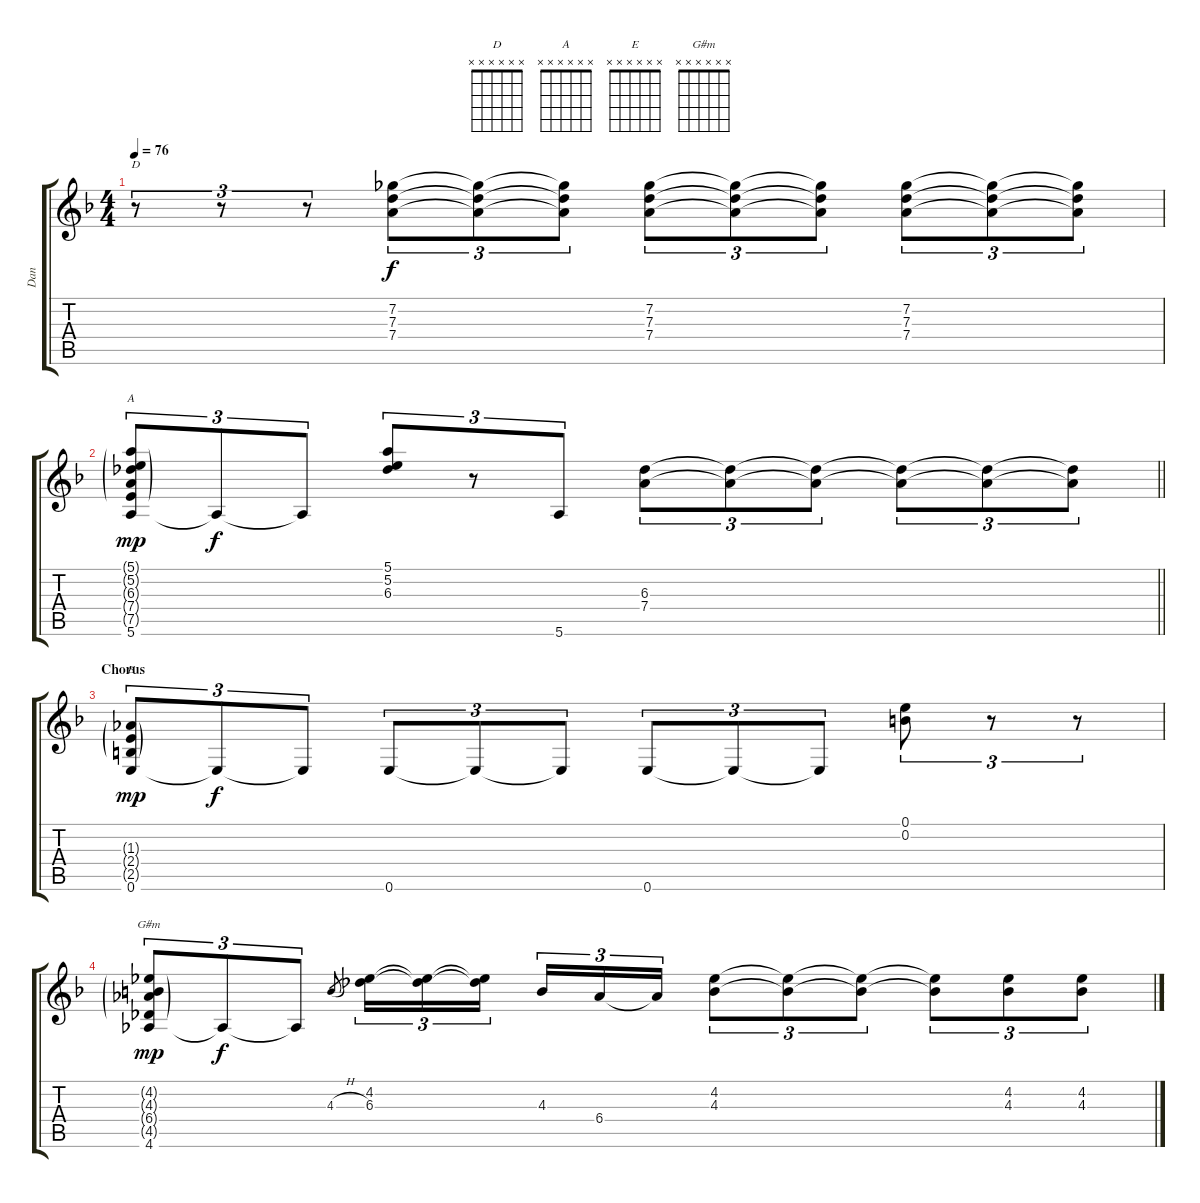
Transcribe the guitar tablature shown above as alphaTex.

\track ("Dan" "Dan") {instrument electricguitarclean}
\staff {score tabs}
\tuning (E4 B3 G3 D3 A2 E2) {hide}
\chord ("D" x x x x x x)
\chord ("A" x x x x x x)
\chord ("E" x x x x x x)
\chord ("G#m" x x x x x x)
\ts (4 4)
\tempo 76
\clef g2
\ks f
r.8{tu (3 2) ch "D" dy f} r.8{tu (3 2)} r.8{tu (3 2)} (7.2 7.3 7.4).8{tu (3 2)} (7.2{t} 7.3{t} 7.4{t}).8{tu (3 2)} (7.2{t} 7.3{t} 7.4{t}).8{tu (3 2)} (7.2 7.3 7.4).8{tu (3 2)} (7.2{t} 7.3{t} 7.4{t}).8{tu (3 2)} (7.2{t} 7.3{t} 7.4{t}).8{tu (3 2)} (7.2 7.3 7.4).8{tu (3 2)} (7.2{t} 7.3{t} 7.4{t}).8{tu (3 2)} (7.2{t} 7.3{t} 7.4{t}).8{tu (3 2)} |
\barLineRight lightlight
(5.1{g} 5.2{g} 6.3{g} 7.4{g} 7.5{g} 5.6).8{tu (3 2) ch "A" dy mp} 5.6{t}.8{tu (3 2) dy f} 5.6{t}.8{tu (3 2)} (5.1 5.2 6.3).8{tu (3 2)} r.8{tu (3 2)} 5.6.8{tu (3 2)} (6.3 7.4).8{tu (3 2)} (6.3{t} 7.4{t}).8{tu (3 2)} (6.3{t} 7.4{t}).8{tu (3 2)} (6.3{t} 7.4{t}).8{tu (3 2)} (6.3{t} 7.4{t}).8{tu (3 2)} (6.3{t} 7.4{t}).8{tu (3 2)} |
\section ("" "Chorus")
(1.3{g} 2.4{g} 2.5{g} 0.6).8{tu (3 2) ch "E" dy mp} 0.6{t}.8{tu (3 2) dy f} 0.6{t}.8{tu (3 2)} 0.6.8{tu (3 2)} 0.6{t}.8{tu (3 2)} 0.6{t}.8{tu (3 2)} 0.6.8{tu (3 2)} 0.6{t}.8{tu (3 2)} 0.6{t}.8{tu (3 2)} (0.1 0.2).8{tu (3 2)} r.8{tu (3 2)} r.8{tu (3 2)} |
(4.2{g} 4.3{g} 6.4{g} 4.5{g} 4.6).8{tu (3 2) ch "G#m" dy mp} 4.6{t}.8{tu (3 2) dy f} 4.6{t}.8{tu (3 2)} 4.3{h}.8{gr} (4.2 6.3).16{tu (3 2)} (4.2{t} 6.3{t}).16{tu (3 2)} (4.2{t} 6.3{t}).16{tu (3 2) beam splitsecondary} 4.3.16{tu (3 2)} 6.4.16{tu (3 2)} 6.4{t}.16{tu (3 2)} (4.2 4.3).8{tu (3 2)} (4.2{t} 4.3{t}).8{tu (3 2)} (4.2{t} 4.3{t}).8{tu (3 2)} (4.2{t} 4.3{t}).8{tu (3 2)} (4.2 4.3).8{tu (3 2)} (4.2 4.3).8{tu (3 2)}
